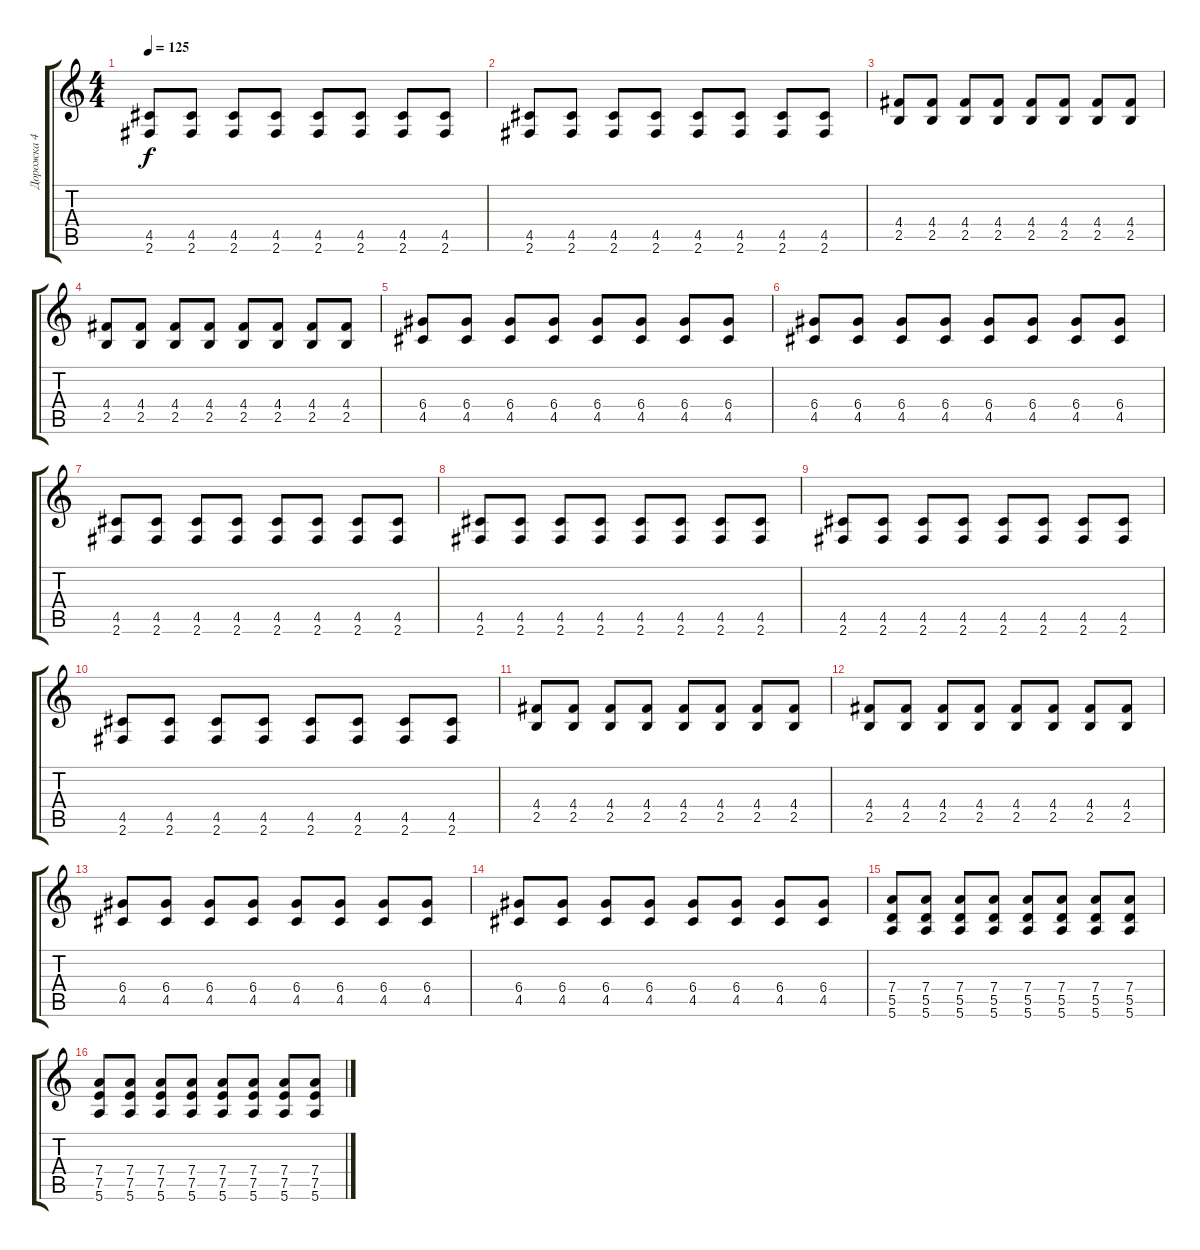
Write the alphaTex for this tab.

\track ("Дорожка 4" "Дорожка 4") {instrument distortionguitar}
\staff {score tabs}
\tuning (E4 B3 G3 D3 A2 E2) {hide}
\ts (4 4)
\tempo 125
\clef g2
\ks c
(4.5 2.6).8{dy f} (4.5 2.6).8 (4.5 2.6).8 (4.5 2.6).8 (4.5 2.6).8 (4.5 2.6).8 (4.5 2.6).8 (4.5 2.6).8 |
(4.5 2.6).8 (4.5 2.6).8 (4.5 2.6).8 (4.5 2.6).8 (4.5 2.6).8 (4.5 2.6).8 (4.5 2.6).8 (4.5 2.6).8 |
(4.4 2.5).8 (4.4 2.5).8 (4.4 2.5).8 (4.4 2.5).8 (4.4 2.5).8 (4.4 2.5).8 (4.4 2.5).8 (4.4 2.5).8 |
(4.4 2.5).8 (4.4 2.5).8 (4.4 2.5).8 (4.4 2.5).8 (4.4 2.5).8 (4.4 2.5).8 (4.4 2.5).8 (4.4 2.5).8 |
(6.4 4.5).8 (6.4 4.5).8 (6.4 4.5).8 (6.4 4.5).8 (6.4 4.5).8 (6.4 4.5).8 (6.4 4.5).8 (6.4 4.5).8 |
(6.4 4.5).8 (6.4 4.5).8 (6.4 4.5).8 (6.4 4.5).8 (6.4 4.5).8 (6.4 4.5).8 (6.4 4.5).8 (6.4 4.5).8 |
(4.5 2.6).8 (4.5 2.6).8 (4.5 2.6).8 (4.5 2.6).8 (4.5 2.6).8 (4.5 2.6).8 (4.5 2.6).8 (4.5 2.6).8 |
(4.5 2.6).8 (4.5 2.6).8 (4.5 2.6).8 (4.5 2.6).8 (4.5 2.6).8 (4.5 2.6).8 (4.5 2.6).8 (4.5 2.6).8 |
(4.5 2.6).8 (4.5 2.6).8 (4.5 2.6).8 (4.5 2.6).8 (4.5 2.6).8 (4.5 2.6).8 (4.5 2.6).8 (4.5 2.6).8 |
(4.5 2.6).8 (4.5 2.6).8 (4.5 2.6).8 (4.5 2.6).8 (4.5 2.6).8 (4.5 2.6).8 (4.5 2.6).8 (4.5 2.6).8 |
(4.4 2.5).8 (4.4 2.5).8 (4.4 2.5).8 (4.4 2.5).8 (4.4 2.5).8 (4.4 2.5).8 (4.4 2.5).8 (4.4 2.5).8 |
(4.4 2.5).8 (4.4 2.5).8 (4.4 2.5).8 (4.4 2.5).8 (4.4 2.5).8 (4.4 2.5).8 (4.4 2.5).8 (4.4 2.5).8 |
(6.4 4.5).8 (6.4 4.5).8 (6.4 4.5).8 (6.4 4.5).8 (6.4 4.5).8 (6.4 4.5).8 (6.4 4.5).8 (6.4 4.5).8 |
(6.4 4.5).8 (6.4 4.5).8 (6.4 4.5).8 (6.4 4.5).8 (6.4 4.5).8 (6.4 4.5).8 (6.4 4.5).8 (6.4 4.5).8 |
(7.4 5.5 5.6).8 (7.4 5.5 5.6).8 (7.4 5.5 5.6).8 (7.4 5.5 5.6).8 (7.4 5.5 5.6).8 (7.4 5.5 5.6).8 (7.4 5.5 5.6).8 (7.4 5.5 5.6).8 |
(7.4 7.5 5.6).8 (7.4 7.5 5.6).8 (7.4 7.5 5.6).8 (7.4 7.5 5.6).8 (7.4 7.5 5.6).8 (7.4 7.5 5.6).8 (7.4 7.5 5.6).8 (7.4 7.5 5.6).8
